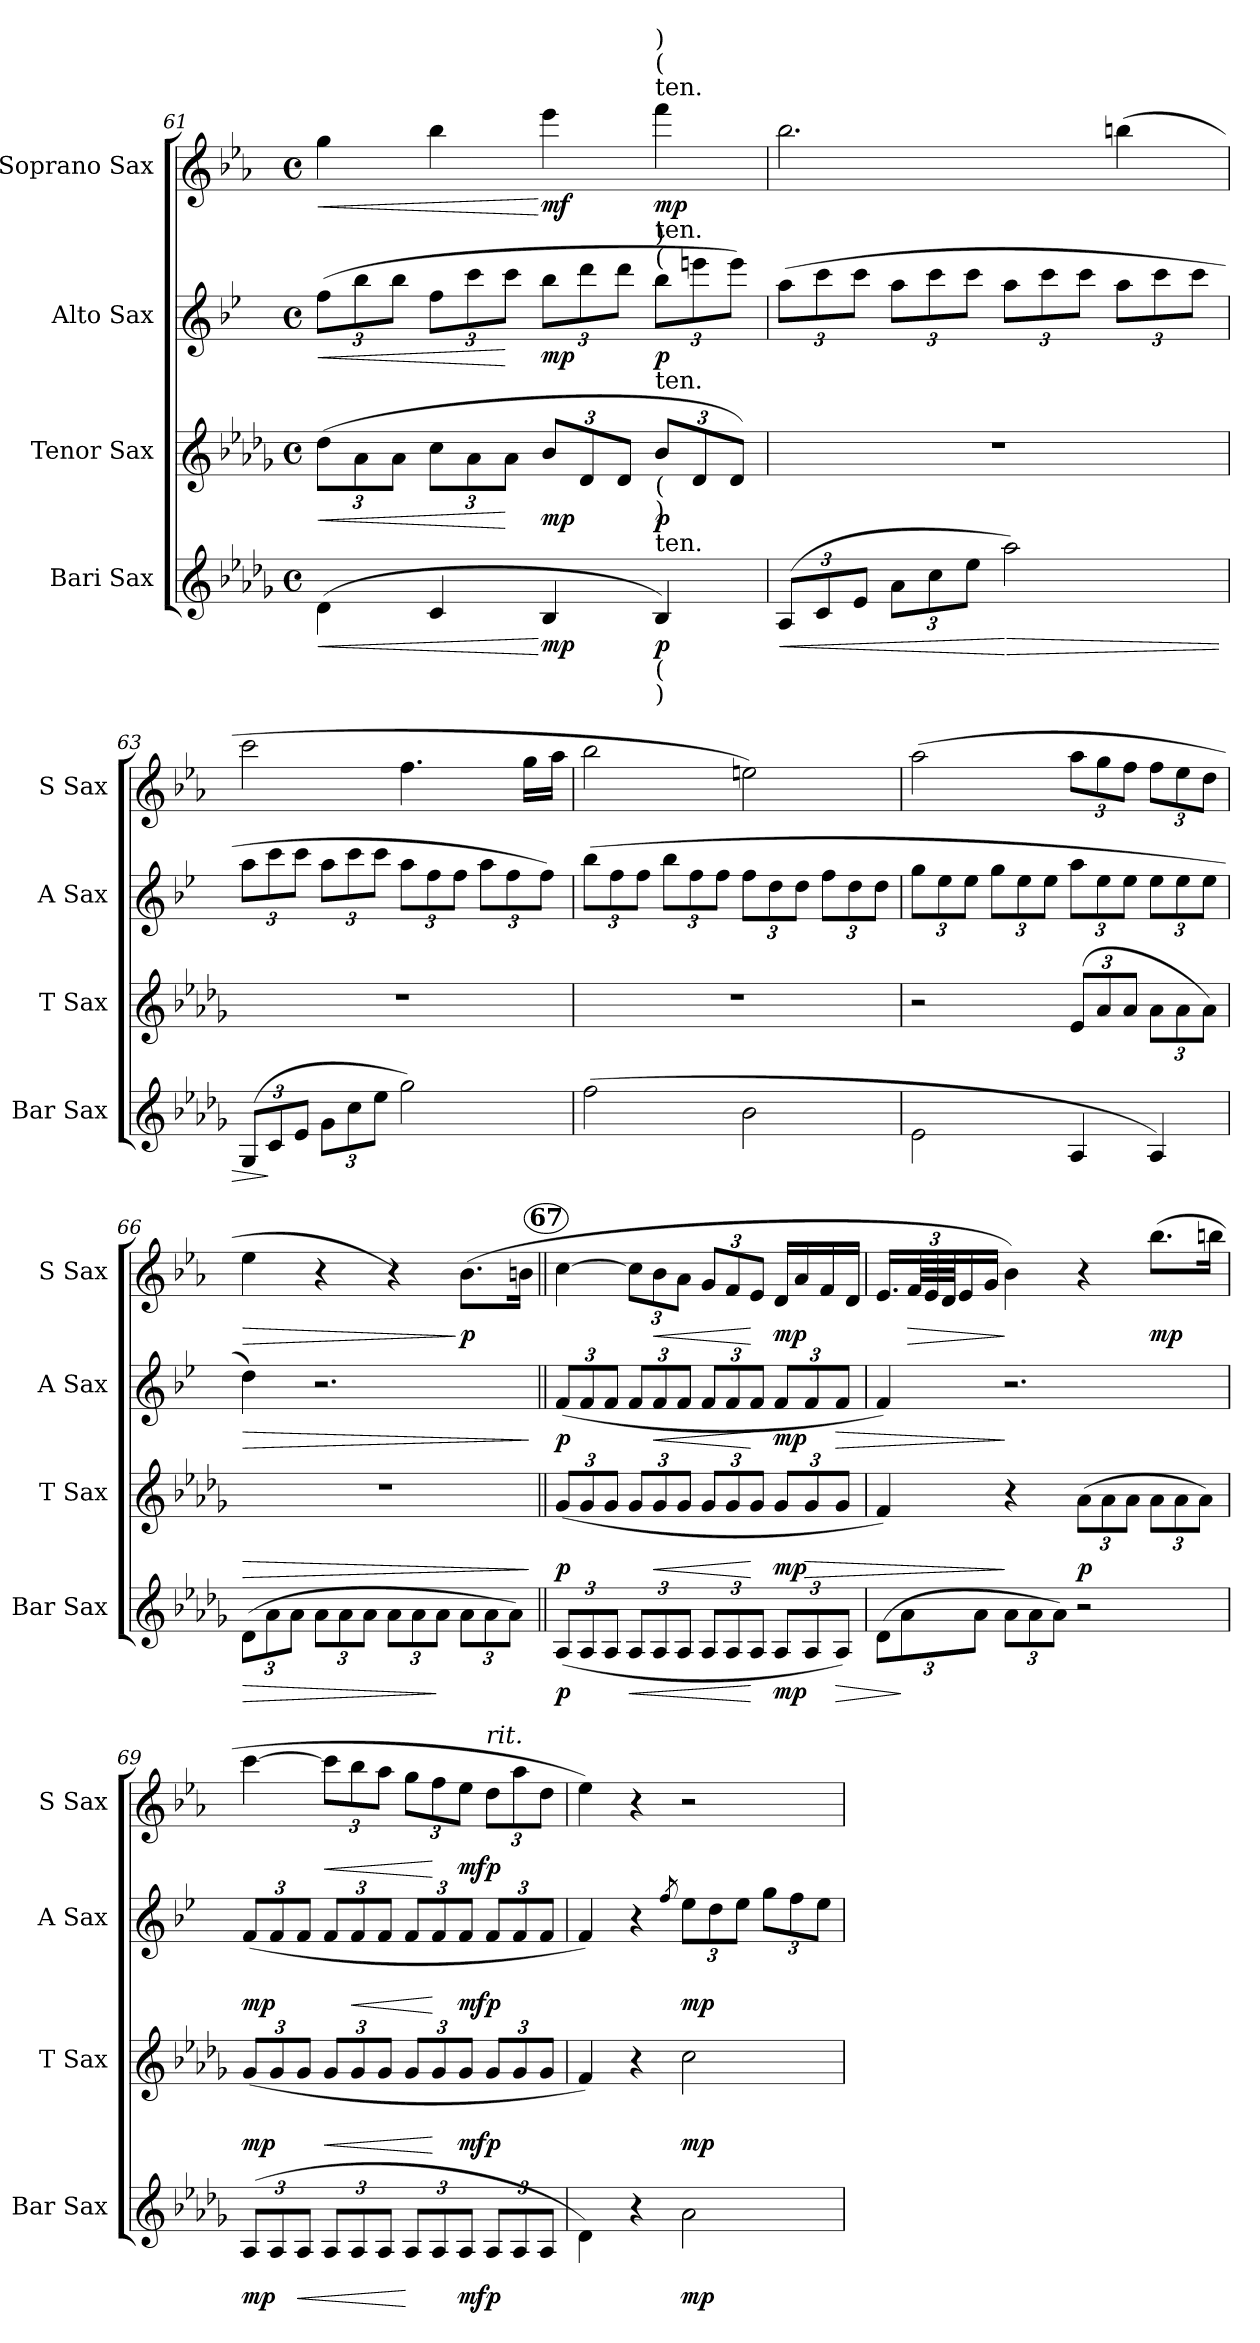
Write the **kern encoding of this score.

**kern	**dynam	**kern	**dynam	**kern	**dynam	**kern	**dynam
*part4	*part4	*part3	*part3	*part2	*part2	*part1	*part1
*staff4	*staff4	*staff3	*staff3	*staff2	*staff2	*staff1	*staff1
*I"Bari Sax	*	*I"Tenor Sax	*	*I"Alto Sax	*	*I"Soprano Sax	*
*I'Bar Sax	*	*I'T Sax	*	*I'A Sax	*	*I'S Sax	*
*clefG2	*	*clefG2	*	*clefG2	*	*clefG2	*
*ITrd12c21	*	*ITrd8c14	*	*ITrd5c9	*	*ITrd1c2	*
*k[b-e-a-d-g-]	*	*k[b-e-a-d-g-]	*	*k[b-e-a-d-g-]	*	*k[b-e-a-d-g-]	*
*D-:	*	*D-:	*	*D-:	*	*D-:	*
*M4/4	*	*M4/4	*	*M4/4	*	*M4/4	*
*met(c)	*	*met(c)	*	*met(c)	*	*met(c)	*
=61	=61	=61	=61	=61	=61	=61	=61
!	!LO:HP:b	!	!LO:HP:b	!	!LO:HP:b	!	!LO:HP:b
(>4D-\	<	(>12d-\L	<	(>12a-\L	<	4ff\	<
.	.	12A-\	.	12dd-\	.	.	.
.	.	12A-\J	.	12dd-\J	.	.	.
4C/	.	12c\L	.	12a-\L	.	4aa-\	.
.	.	12A-\	.	12ee-\	.	.	.
.	.	12A-\J	[	12ee-\J	[	.	.
!	!LO:DY:n=1:b	!	!LO:DY:b	!	!LO:DY:b	!	!LO:DY:n=1:b
4BB-/	[ mp	12B-/L	mp	12dd-\L	mp	4ddd-\	[ mf
.	.	12D-/	.	12ff\	.	.	.
.	.	12D-/J	.	12ff\J	.	.	.
!	!	!	!	!	!	!LO:TX:a:t=ten.	!
!	!	!	!	!	!	!LO:TX:a:t=(	!
!	!	!	!	!	!	!LO:TX:a:t=)	!
!	!	!	!	!LO:TX:a:t=ten.	!	!	!
!	!	!	!	!LO:TX:a:t=(	!	!	!
!	!	!	!	!LO:TX:a:t=)	!	!	!
!	!	!LO:TX:a:t=ten.	!	!	!	!	!
!	!	!LO:TX:b:t=(	!	!	!	!	!
!	!	!LO:TX:b:t=)	!	!	!	!	!
!LO:TX:a:t=ten.	!	!	!	!	!	!	!
!LO:TX:b:t=(	!	!	!	!	!	!	!
!LO:TX:b:t=)	!	!	!	!	!	!	!
!	!LO:DY:n=2:b	!	!LO:DY:b	!	!LO:DY:b	!	!LO:DY:n=2:b
4BB-/)	p	12B-/L	p	12dd-\L	p	4eee-\	mp
.	.	12D-/	.	12ggn\	.	.	.
.	.	12D-/J)	.	12gg\J)	.	.	.
=62	=62	=62	=62	=62	=62	=62	=62
!	!LO:HP:b	!	!	!	!	!	!
(>12AA-/L	<	1r	.	(>12cc\L	.	2.aa-\	.
12C/	.	.	.	12ee-\	.	.	.
12E-/J	.	.	.	12ee-\J	.	.	.
12A-\L	.	.	.	12cc\L	.	.	.
12c\	.	.	.	12ee-\	.	.	.
12e-\J	.	.	.	12ee-\J	.	.	.
!	!LO:HP:n=1:b	!	!	!	!	!	!
2a-\)	[ >	.	.	12cc\L	.	.	.
.	.	.	.	12ee-\	.	.	.
.	.	.	.	12ee-\J	.	.	.
.	.	.	.	12cc\L	.	(>4aan\	.
.	.	.	.	12ee-\	.	.	.
.	.	.	.	12ee-\J	.	.	.
!!LO:LB:g=z
=63	=63	=63	=63	=63	=63	=63	=63
(>12GG-/L	.	1r	.	12cc\L	.	2bb-\	.
12C/	]	.	.	12ee-\	.	.	.
12E-/J	.	.	.	12ee-\J	.	.	.
12G-\L	.	.	.	12cc\L	.	.	.
12c\	.	.	.	12ee-\	.	.	.
12e-\J	.	.	.	12ee-\J	.	.	.
2g-\)	.	.	.	12cc\L	.	4.ee-\	.
.	.	.	.	12a-\	.	.	.
.	.	.	.	12a-\J	.	.	.
.	.	.	.	12cc\L	.	.	.
.	.	.	.	12a-\	.	.	.
.	.	.	.	.	.	16ff\LL	.
.	.	.	.	12a-\J)	.	.	.
.	.	.	.	.	.	16gg-\JJ	.
=64	=64	=64	=64	=64	=64	=64	=64
(>2f\	.	1r	.	(>12dd-\L	.	2aa-i\	.
.	.	.	.	12a-\	.	.	.
.	.	.	.	12a-\J	.	.	.
.	.	.	.	12dd-\L	.	.	.
.	.	.	.	12a-\	.	.	.
.	.	.	.	12a-\J	.	.	.
2B-\	.	.	.	12a-\L	.	2ddn\)	.
.	.	.	.	12f\	.	.	.
.	.	.	.	12f\J	.	.	.
.	.	.	.	12a-\L	.	.	.
.	.	.	.	12f\	.	.	.
.	.	.	.	12f\J	.	.	.
=65	=65	=65	=65	=65	=65	=65	=65
2E-\	.	2r	.	12b-\L	.	(>2gg-\	.
.	.	.	.	12g-\	.	.	.
.	.	.	.	12g-\J	.	.	.
.	.	.	.	12b-\L	.	.	.
.	.	.	.	12g-\	.	.	.
.	.	.	.	12g-\J	.	.	.
4AA-/	.	(>12E-/L	.	12cc\L	.	12gg-\L	.
.	.	12A-/	.	12g-\	.	12ff\	.
.	.	12A-/J	.	12g-\J	.	12ee-\J	.
4AA-/)	.	12A-\L	.	12g-\L	.	12ee-\L	.
.	.	12A-\	.	12g-\	.	12dd-\	.
.	.	12A-\J)	.	12g-\J	.	12cc\J	.
=66	=66	=66	=66	=66	=66	=66	=66
!	!LO:HP:b	!	!LO:HP:b	!	!LO:HP:b	!	!LO:HP:b
(>12D-\L	>	1r	>	4f\)	>	4dd-\	>
12A-\	.	.	.	.	.	.	.
12A-\J	.	.	.	.	.	.	.
12A-\L	.	.	.	2.r	.	4r	.
12A-\	.	.	.	.	.	.	.
12A-\J	.	.	.	.	.	.	.
12A-\L	.	.	.	.	.	4r)	.
12A-\	.	.	.	.	.	.	.
12A-\J	]	.	.	.	.	.	.
!	!	!	!	!	!	!	!LO:DY:n=1:b
12A-\L	.	.	.	.	.	(>8.a-\L	] p
12A-\	.	.	.	.	.	.	.
12A-\J)	.	.	.	.	.	.	.
.	.	.	.	.	.	16an\Jk	.
.	.	.	]	.	]	.	.
!!LO:PB:g=z
!!LO:REH:place=s1:a:B:enc=circle:fs=9.8:t=67
=67||	=67||	=67||	=67||	=67||	=67||	=67||	=67||
!	!LO:DY:b	!	!LO:DY:b	!	!LO:DY:b	!	!
(>12AA-/L	p	(>12G-/L	p	(>12A-/L	p	[4b-\	.
12AA-/	.	12G-/	.	12A-/	.	.	.
12AA-/J	.	12G-/J	.	12A-/J	.	.	.
!	!LO:HP:b	!	!	!	!	!	!
12AA-/L	<	12G-/L	.	12A-/L	.	12b-\L]	.
!	!	!	!LO:HP:b	!	!LO:HP:b	!	!LO:HP:b
12AA-/	.	12G-/	<	12A-/	<	12a-i\	<
12AA-/J	.	12G-/J	.	12A-/J	.	12g-\J	.
12AA-/L	.	12G-/L	.	12A-/L	.	12f/L	.
12AA-/	.	12G-/	.	12A-/	.	12e-/	.
12AA-/J	[	12G-/J	[	12A-/J	[	12d-/J	[
!	!LO:DY:b	!	!LO:DY:b	!	!LO:DY:b	!	!LO:DY:b
12AA-/L	mp	12G-/L	mp	12A-/L	mp	16c/LL	mp
.	.	.	.	.	.	16g-/	.
!	!	!	!LO:HP:b	!	!	!	!
12AA-/	.	12G-/	>	12A-/	.	.	.
.	.	.	.	.	.	16e-/	.
!	!LO:HP:b	!	!	!	!LO:HP:b	!	!
12AA-/J)	>	12G-/J	.	12A-/J	>	.	.
.	.	.	.	.	.	16c/JJ	.
=68	=68	=68	=68	=68	=68	=68	=68
(>12D-\L	.	4F/)	.	4A-/)	.	16.d-/LL	.
12A-\	]	.	.	.	.	.	.
!	!	!	!	!	!	!	!LO:HP:b
.	.	.	.	.	.	96e-/LL	>
.	.	.	.	.	.	96d-/	.
.	.	.	.	.	.	96c/JJ	.
.	.	.	.	.	.	16d-/	.
12A-\J	.	.	.	.	.	.	.
.	.	.	.	.	.	16f/JJ	.
12A-\L	.	4r	]	2.r	]	4a-\)	]
12A-\	.	.	.	.	.	.	.
12A-\J)	.	.	.	.	.	.	.
!	!	!	!LO:DY:b	!	!	!	!
2r	.	(>12A-\L	p	.	.	4r	.
.	.	12A-\	.	.	.	.	.
.	.	12A-\J	.	.	.	.	.
!	!	!	!	!	!	!	!LO:DY:b
.	.	12A-\L	.	.	.	(>8.aa-\L	mp
.	.	12A-\	.	.	.	.	.
.	.	12A-\J)	.	.	.	.	.
.	.	.	.	.	.	16aan\Jk	.
=69	=69	=69	=69	=69	=69	=69	=69
!	!LO:DY:b	!	!LO:DY:b	!	!LO:DY:b	!	!
(>12AA-/L	mp	(>12G-/L	mp	(>12A-/L	mp	[4bb-\	.
12AA-/	.	12G-/	.	12A-/	.	.	.
!	!LO:HP:b	!	!	!	!	!	!
12AA-/J	<	12G-/J	.	12A-/J	.	.	.
!	!	!	!LO:HP:b	!	!	!	!LO:HP:b
12AA-/L	.	12G-/L	<	12A-/L	.	12bb-\L]	<
!	!	!	!	!	!LO:HP:b	!	!
12AA-/	.	12G-/	.	12A-/	<	12aa-i\	.
12AA-/J	.	12G-/J	.	12A-/J	.	12gg-\J	.
12AA-/L	[	12G-/L	.	12A-/L	.	12ff\L	.
12AA-/	.	12G-/	[	12A-/	[	12ee-\	[
!	!LO:DY:b	!	!LO:DY:b	!	!LO:DY:b	!	!LO:DY:b
12AA-/J	mf	12G-/J	mf	12A-/J	mf	12dd-\J	mf
!	!	!	!	!	!	!LO:TX:a:i:t=rit.	!
!	!LO:DY:b	!	!LO:DY:b	!	!LO:DY:b	!	!LO:DY:b
12AA-/L	p	12G-/L	p	12A-/L	p	12cc\L	p
12AA-/	.	12G-/	.	12A-/	.	12gg-\	.
12AA-/J	.	12G-/J	.	12A-/J	.	12cc\J	.
=70	=70	=70	=70	=70	=70	=70	=70
4D-\)	.	4F/)	.	4A-/)	.	4dd-\)	.
4r	.	4r	.	4r	.	4r	.
.	.	.	.	8qa-/	.	.	.
!	!LO:DY:b	!	!LO:DY:b	!	!LO:DY:b	!	!
2A-\	mp	2c\	mp	12g-\L	mp	2r	.
.	.	.	.	12f\	.	.	.
.	.	.	.	12g-\J	.	.	.
.	.	.	.	12b-\L	.	.	.
.	.	.	.	12a-\	.	.	.
.	.	.	.	12g-\J	.	.	.
=	=	=	=	=	=	=	=
*-	*-	*-	*-	*-	*-	*-	*-
